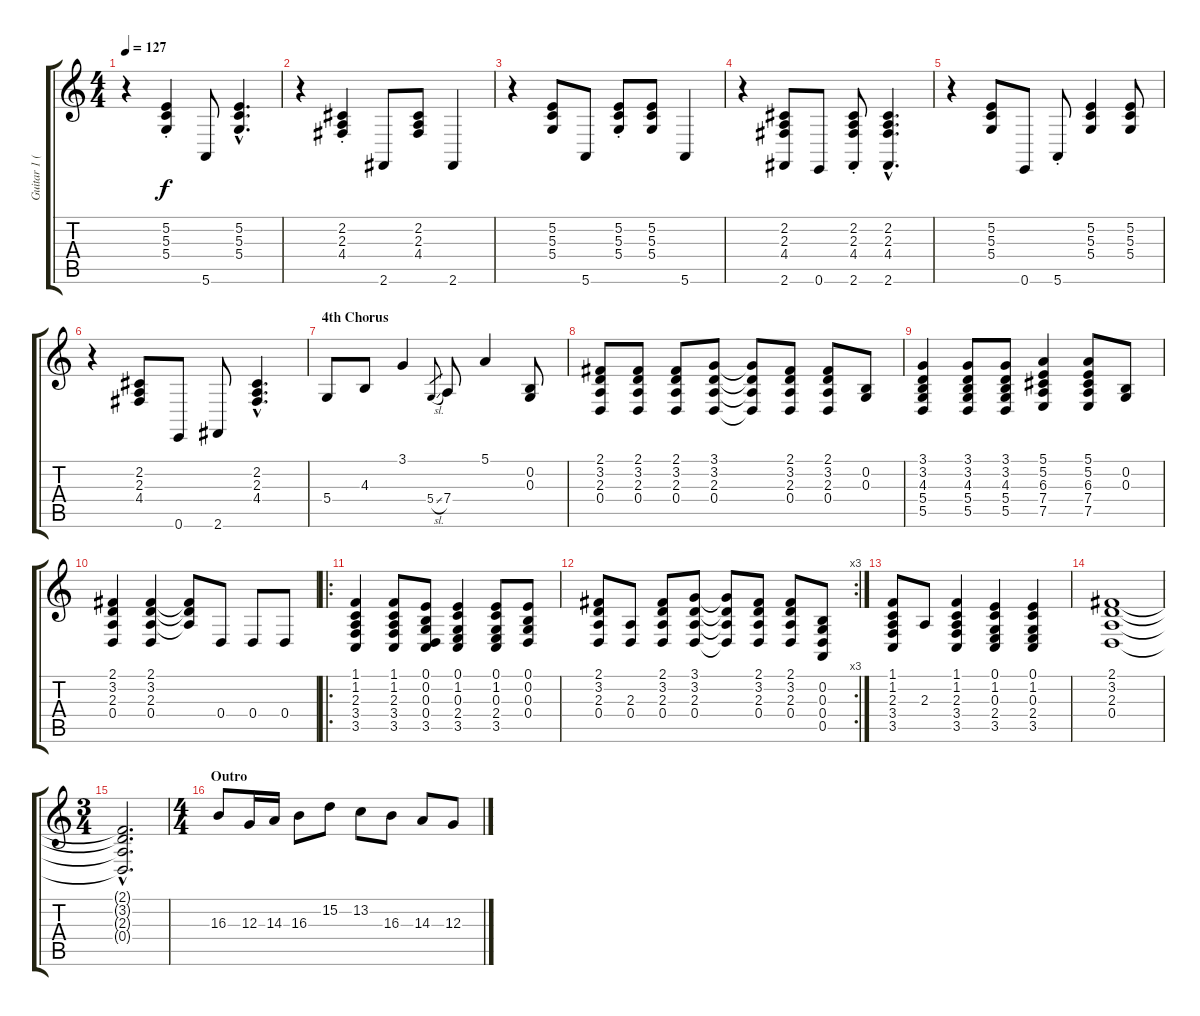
\track ("Guitar 1 (Organ arr. for Guitar)" "Guitar 1 (") {instrument drawbarorgan}
\staff {score tabs}
\tuning (E4 B3 G3 D3 A2 E2) {hide}
\ts (4 4)
\tempo 127
\clef g2
\ks c
r.4{dy f} (5.2{st} 5.3{st} 5.4{st}).4 5.6.8 (5.2{hac} 5.3{hac} 5.4{hac}).4{d} |
r.4 (2.2{st} 2.3{st} 4.4{st}).4 2.6.8 (2.2 2.3 4.4).8 2.6.4 |
r.4 (5.2 5.3 5.4).8 5.6.8 (5.2{st} 5.3{st} 5.4{st}).8 (5.2 5.3 5.4).8 5.6.4 |
r.4 (2.2 2.3 4.4 2.6).8 0.6.8 (2.2{st} 2.3{st} 4.4{st} 2.6{st}).8 (2.2{hac} 2.3{hac} 4.4{hac} 2.6{hac}).4{d} |
r.4 (5.2 5.3 5.4).8 0.6.8 5.6{st}.8 (5.2 5.3 5.4).4 (5.2 5.3 5.4).8 |
r.4 (2.2 2.3 4.4).8 0.6.8 2.6.8 (2.2{hac} 2.3{hac} 4.4{hac}).4{d} |
\section ("" "4th Chorus")
5.4.8 4.3.8 3.1.4 5.4{sl}.8{gr} 7.4.8 5.1.4 (0.2 0.3).8 |
(2.1 3.2 2.3 0.4).8 (2.1 3.2 2.3 0.4).8 (2.1 3.2 2.3 0.4).8 (3.1 3.2 2.3 0.4).8 (3.1{t} 3.2{t} 2.3{t} 0.4{t}).8 (2.1 3.2 2.3 0.4).8 (2.1 3.2 2.3 0.4).8 (0.2 0.3).8 |
(3.1 3.2 4.3 5.4 5.5).4 (3.1 3.2 4.3 5.4 5.5).8 (3.1 3.2 4.3 5.4 5.5).8 (5.1 5.2 6.3 7.4 7.5).4 (5.1 5.2 6.3 7.4 7.5).8 (0.2 0.3).8 |
(2.1 3.2 2.3 0.4).4 (2.1 3.2 2.3 0.4).4 (2.1{t} 3.2{t} 2.3{t}).8 0.4.8 0.4.8 0.4.8 |
\ro
(1.1 1.2 2.3 3.4 3.5).4 (1.1 1.2 2.3 3.4 3.5).8 (0.1 0.2 0.3 0.4 3.5).8 (0.1 1.2 0.3 2.4 3.5).4 (0.1 1.2 0.3 2.4 3.5).8 (0.1 0.2 0.3 0.4).8 |
\rc 3
(2.1 3.2 2.3 0.4).8 (2.3 0.4).8 (2.1 3.2 2.3 0.4).8 (3.1 3.2 2.3 0.4).8 (3.1{t} 3.2{t} 2.3{t} 0.4{t}).8 (2.1 3.2 2.3 0.4).8 (2.1 3.2 2.3 0.4).8 (0.2 0.3 0.4 0.5).8 |
(1.1 1.2 2.3 3.4 3.5).8 2.3.8 (1.1 1.2 2.3 3.4 3.5).4 (0.1 1.2 0.3 2.4 3.5).4 (0.1 1.2 0.3 2.4 3.5).4 |
(2.1 3.2 2.3 0.4).1 |
\ts (3 4)
(2.1{hac t} 3.2{hac t} 2.3{hac t} 0.4{hac t}).2{d} |
\ts (4 4)
\section ("" "Outro")
16.3.8 12.3.16 14.3.16 16.3.8 15.2.8 13.2.8 16.3.8 14.3.8 12.3.8
